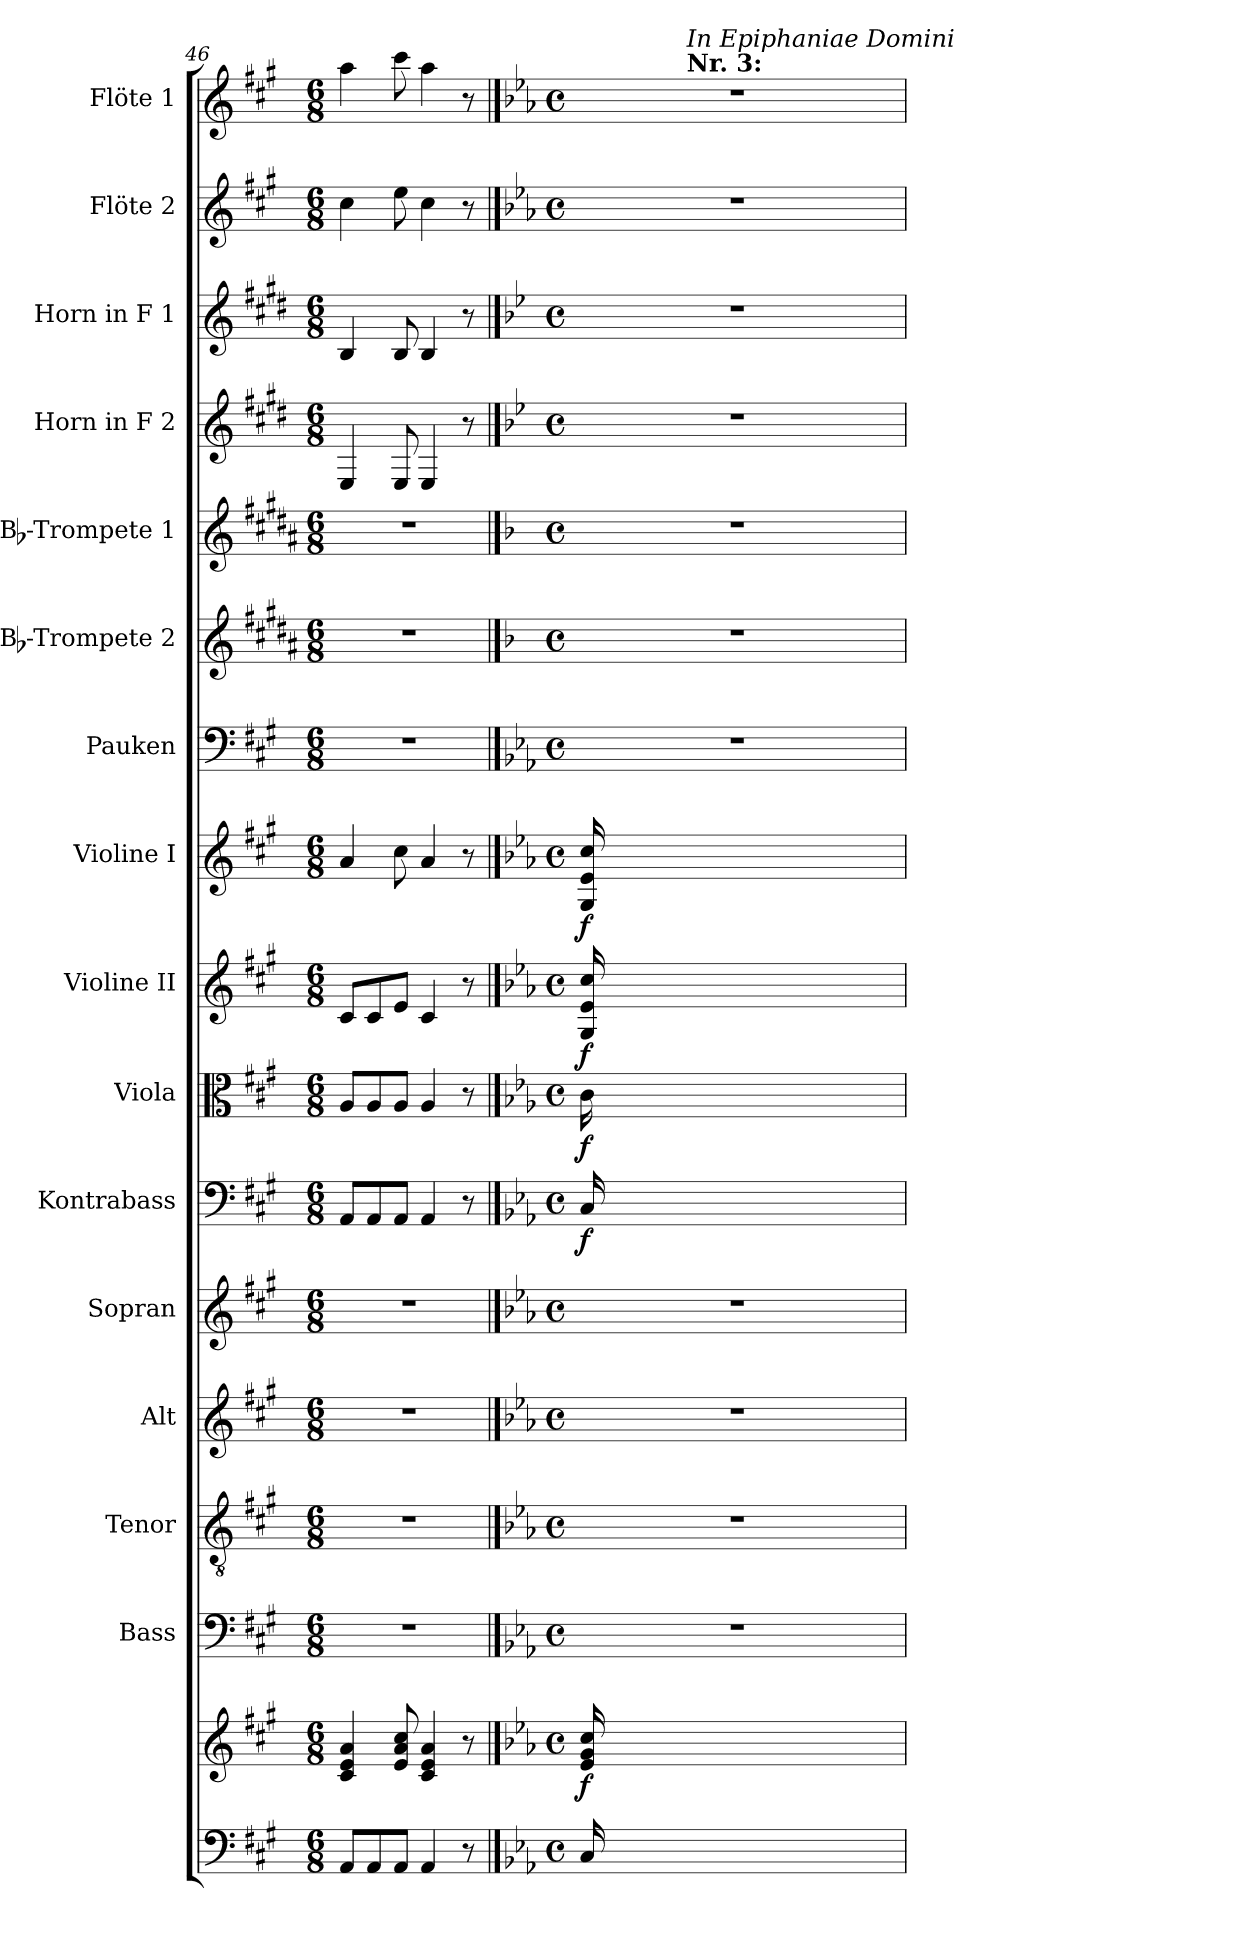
**kern	**kern	**dynam	**kern	**kern	**kern	**kern	**kern	**dynam	**kern	**dynam	**kern	**dynam	**kern	**dynam	**kern	**kern	**kern	**kern	**kern	**kern	**kern
*part16	*part16	*part16	*part15	*part14	*part13	*part12	*part11	*part11	*part10	*part10	*part9	*part9	*part8	*part8	*part7	*part6	*part5	*part4	*part3	*part2	*part1
*staff17	*staff16	*staff16/17	*staff15	*staff14	*staff13	*staff12	*staff11	*staff11	*staff10	*staff10	*staff9	*staff9	*staff8	*staff8	*staff7	*staff6	*staff5	*staff4	*staff3	*staff2	*staff1
*	*	*	*I"Bass	*I"Tenor	*I"Alt	*I"Sopran	*I"Kontrabass	*	*I"Viola	*	*I"Violine II	*	*I"Violine I	*	*I"Pauken	*I"Bb-Trompete 2	*I"Bb-Trompete 1	*I"Horn in F 2	*I"Horn in F 1	*I"Flöte 2	*I"Flöte 1
*	*	*	*I'B.	*I'T.	*I'A.	*I'S.	*I'Kb.	*	*I'Vla.	*	*I'Vl. II	*	*I'Vl. I	*	*I'Pk.	*I'Bb Trp. 2	*I'Bb Trp. 1	*	*	*I'Fl. 2	*I'Fl. 1
*clefF4	*clefG2	*	*clefF4	*clefGv2	*clefG2	*clefG2	*clefF4	*	*clefC3	*	*clefG2	*	*clefG2	*	*clefF4	*clefG2	*clefG2	*clefG2	*clefG2	*clefG2	*clefG2
*	*	*	*	*	*	*	*ITrd7c12	*	*	*	*	*	*	*	*	*ITrd1c2	*ITrd1c2	*ITrd4c7	*ITrd4c7	*	*
*k[f#c#g#]	*k[f#c#g#]	*	*k[f#c#g#]	*k[f#c#g#]	*k[f#c#g#]	*k[f#c#g#]	*k[f#c#g#]	*	*k[f#c#g#]	*	*k[f#c#g#]	*	*k[f#c#g#]	*	*k[f#c#g#]	*k[f#c#g#]	*k[f#c#g#]	*k[f#c#g#]	*k[f#c#g#]	*k[f#c#g#]	*k[f#c#g#]
*A:	*A:	*	*A:	*A:	*A:	*A:	*A:	*	*A:	*	*A:	*	*A:	*	*A:	*A:	*A:	*A:	*A:	*A:	*A:
*M6/8	*M6/8	*	*M6/8	*M6/8	*M6/8	*M6/8	*M6/8	*	*M6/8	*	*M6/8	*	*M6/8	*	*M6/8	*M6/8	*M6/8	*M6/8	*M6/8	*M6/8	*M6/8
=46	=46	=46	=46	=46	=46	=46	=46	=46	=46	=46	=46	=46	=46	=46	=46	=46	=46	=46	=46	=46	=46
8AA/L	4c#/ 4e/ 4a/	.	2.r	2.r	2.r	2.r	8AAA/L	.	8A/L	.	8c#/L	.	4a/	.	2.r	2.r	2.r	4AA/	4E/	4cc#\	4aa\
8AA/	.	.	.	.	.	.	8AAA/	.	8A/	.	8c#/	.	.	.	.	.	.	.	.	.	.
8AA/J	8e/ 8a/ 8cc#/	.	.	.	.	.	8AAA/J	.	8A/J	.	8e/J	.	8cc#\	.	.	.	.	8AA/	8E/	8ee\	8ccc#\
4AA/	4c#/ 4e/ 4a/	.	.	.	.	.	4AAA/	.	4A/	.	4c#/	.	4a/	.	.	.	.	4AA/	4E/	4cc#\	4aa\
8r	8r	.	.	.	.	.	8r	.	8r	.	8r	.	8r	.	.	.	.	8r	8r	8r	8r
!!LO:PB:g=z
==47	==47	==47	==47	==47	==47	==47	==47	==47	==47	==47	==47	==47	==47	==47	==47	==47	==47	==47	==47	==47	==47
*k[b-e-a-]	*k[b-e-a-]	*	*k[b-e-a-]	*k[b-e-a-]	*k[b-e-a-]	*k[b-e-a-]	*k[b-e-a-]	*	*k[b-e-a-]	*	*k[b-e-a-]	*	*k[b-e-a-]	*	*k[b-e-a-]	*k[b-e-a-]	*k[b-e-a-]	*k[b-e-a-]	*k[b-e-a-]	*k[b-e-a-]	*k[b-e-a-]
*E-:	*E-:	*	*E-:	*E-:	*E-:	*E-:	*E-:	*	*E-:	*	*E-:	*	*E-:	*	*E-:	*E-:	*E-:	*E-:	*E-:	*E-:	*E-:
*M4/4	*M4/4	*	*M4/4	*M4/4	*M4/4	*M4/4	*M4/4	*	*M4/4	*	*M4/4	*	*M4/4	*	*M4/4	*M4/4	*M4/4	*M4/4	*M4/4	*M4/4	*M4/4
*met(c)	*met(c)	*	*met(c)	*met(c)	*met(c)	*met(c)	*met(c)	*	*met(c)	*	*met(c)	*	*met(c)	*	*met(c)	*met(c)	*met(c)	*met(c)	*met(c)	*met(c)	*met(c)
!	!	!	!	!	!	!	!	!	!	!	!	!	!	!	!	!	!	!	!	!	!LO:TX:a:Bi:t=Recitativo allegro
!	!	!LO:DY:b	!	!	!	!	!	!LO:DY:b	!	!LO:DY:b	!	!LO:DY:b	!	!LO:DY:b	!	!	!	!	!	!	!
*	*	*	*	*	*	*	*	*	*	*	*	*	*	*	*	*	*	*	*	*	*^
16C/	16e-/ 16g/ 16cc/	f	1r	1r	1r	1r	16CC/	f	16c\	f	16G/ 16e-/ 16cc/	f	16G/ 16e-/ 16cc/	f	1r	1r	1r	1r	1r	1r	1r	2...ryy
2...ryy	2...ryy	.	.	.	.	.	2...ryy	.	2...ryy	.	2...ryy	.	2...ryy	.	.	.	.	.	.	.	.	.
!	!	!	!	!	!	!	!	!	!	!	!	!	!	!	!	!	!	!	!	!	!	!LO:TX:a:B:t=Nr. 3&colon;
!	!	!	!	!	!	!	!	!	!	!	!	!	!	!	!	!	!	!	!	!	!	!LO:TX:a:i:t=In Epiphaniae Domini
.	.	.	.	.	.	.	.	.	.	.	.	.	.	.	.	.	.	.	.	.	.	16ryy
*	*	*	*	*	*	*	*	*	*	*	*	*	*	*	*	*	*	*	*	*	*v	*v
=	=	=	=	=	=	=	=	=	=	=	=	=	=	=	=	=	=	=	=	=	=
*-	*-	*-	*-	*-	*-	*-	*-	*-	*-	*-	*-	*-	*-	*-	*-	*-	*-	*-	*-	*-	*-
